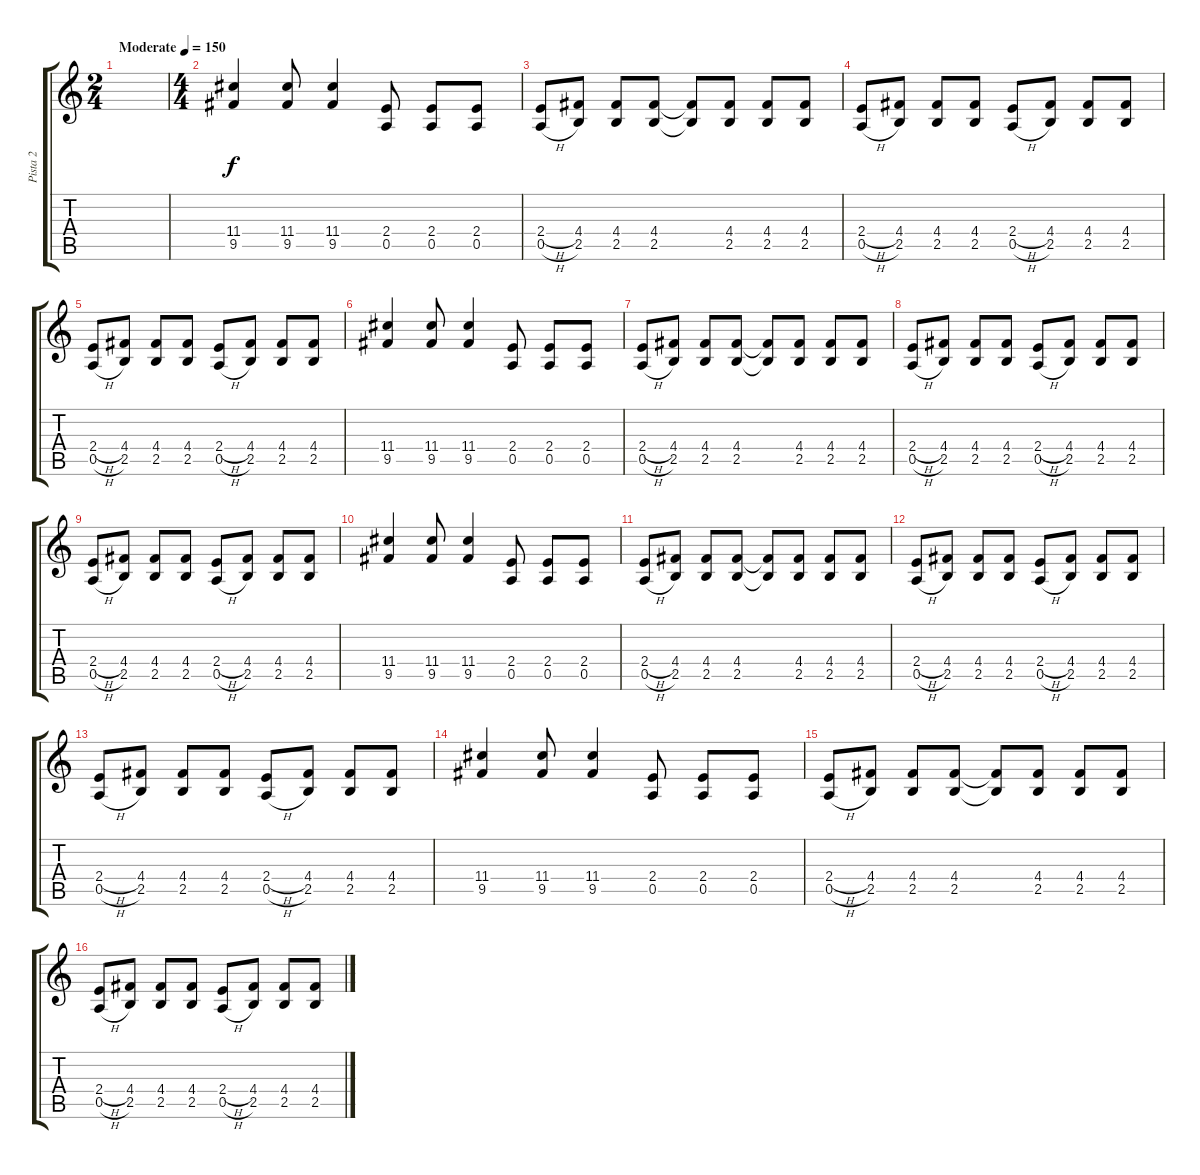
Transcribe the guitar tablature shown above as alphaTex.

\track ("Pista 2" "Pista 2") {instrument distortionguitar}
\staff {score tabs}
\tuning (E4 B3 G3 D3 A2 E2) {hide}
\ts (2 4)
\tempo (150 "Moderate")
\clef g2
\ks c
|
\ts (4 4)
(11.4 9.5).4 (11.4 9.5).8 (11.4 9.5).4 (2.4 0.5).8 (2.4 0.5).8 (2.4 0.5).8 |
(2.4{h} 0.5{h}).8 (4.4 2.5).8 (4.4 2.5).8 (4.4 2.5).8 (4.4{t} 2.5{t}).8 (4.4 2.5).8 (4.4 2.5).8 (4.4 2.5).8 |
(2.4{h} 0.5{h}).8 (4.4 2.5).8 (4.4 2.5).8 (4.4 2.5).8 (2.4{h} 0.5{h}).8 (4.4 2.5).8 (4.4 2.5).8 (4.4 2.5).8 |
(2.4{h} 0.5{h}).8 (4.4 2.5).8 (4.4 2.5).8 (4.4 2.5).8 (2.4{h} 0.5{h}).8 (4.4 2.5).8 (4.4 2.5).8 (4.4 2.5).8 |
(11.4 9.5).4 (11.4 9.5).8 (11.4 9.5).4 (2.4 0.5).8 (2.4 0.5).8 (2.4 0.5).8 |
(2.4{h} 0.5{h}).8 (4.4 2.5).8 (4.4 2.5).8 (4.4 2.5).8 (4.4{t} 2.5{t}).8 (4.4 2.5).8 (4.4 2.5).8 (4.4 2.5).8 |
(2.4{h} 0.5{h}).8 (4.4 2.5).8 (4.4 2.5).8 (4.4 2.5).8 (2.4{h} 0.5{h}).8 (4.4 2.5).8 (4.4 2.5).8 (4.4 2.5).8 |
(2.4{h} 0.5{h}).8 (4.4 2.5).8 (4.4 2.5).8 (4.4 2.5).8 (2.4{h} 0.5{h}).8 (4.4 2.5).8 (4.4 2.5).8 (4.4 2.5).8 |
(11.4 9.5).4 (11.4 9.5).8 (11.4 9.5).4 (2.4 0.5).8 (2.4 0.5).8 (2.4 0.5).8 |
(2.4{h} 0.5{h}).8 (4.4 2.5).8 (4.4 2.5).8 (4.4 2.5).8 (4.4{t} 2.5{t}).8 (4.4 2.5).8 (4.4 2.5).8 (4.4 2.5).8 |
(2.4{h} 0.5{h}).8 (4.4 2.5).8 (4.4 2.5).8 (4.4 2.5).8 (2.4{h} 0.5{h}).8 (4.4 2.5).8 (4.4 2.5).8 (4.4 2.5).8 |
(2.4{h} 0.5{h}).8 (4.4 2.5).8 (4.4 2.5).8 (4.4 2.5).8 (2.4{h} 0.5{h}).8 (4.4 2.5).8 (4.4 2.5).8 (4.4 2.5).8 |
(11.4 9.5).4 (11.4 9.5).8 (11.4 9.5).4 (2.4 0.5).8 (2.4 0.5).8 (2.4 0.5).8 |
(2.4{h} 0.5{h}).8 (4.4 2.5).8 (4.4 2.5).8 (4.4 2.5).8 (4.4{t} 2.5{t}).8 (4.4 2.5).8 (4.4 2.5).8 (4.4 2.5).8 |
(2.4{h} 0.5{h}).8 (4.4 2.5).8 (4.4 2.5).8 (4.4 2.5).8 (2.4{h} 0.5{h}).8 (4.4 2.5).8 (4.4 2.5).8 (4.4 2.5).8
